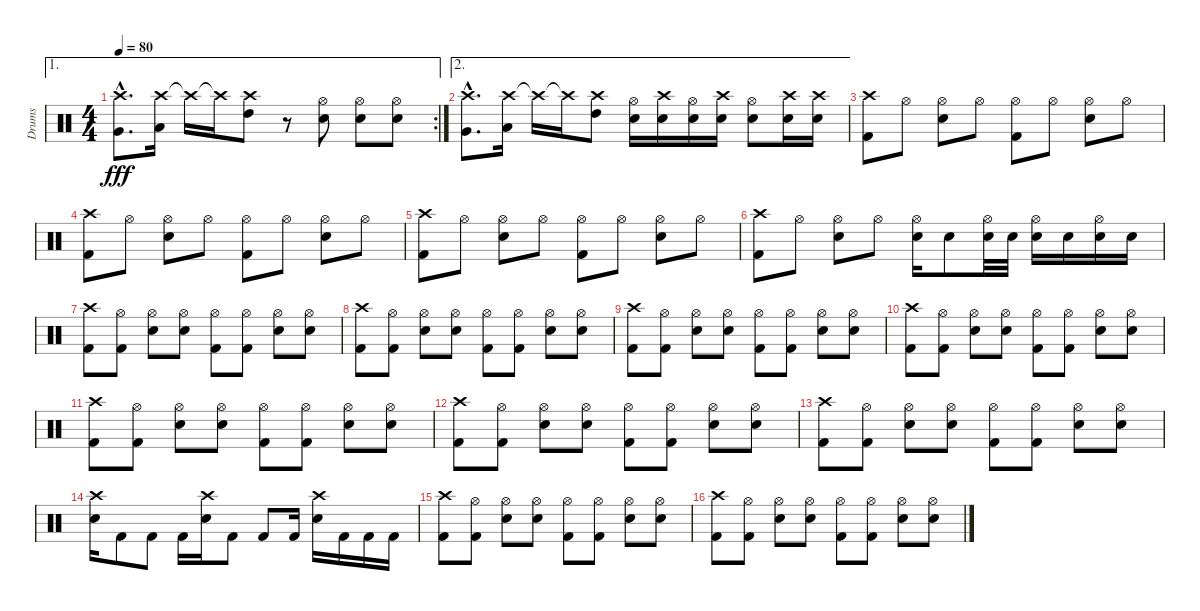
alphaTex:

\track ("Drums" "Drums") {instrument percussion}
\staff {score}
\articulation defaults
\ae 1
\rc 2
\ts (4 4)
\tempo 80
\clef neutral
\ks c
("Crash high (hit)"{hac} "Very Low Tom (hit)"{hac}).8{d dy fff} ("Crash high (hit)" "Low Tom (hit)").16 "Crash high (hit)"{t}.16 "Crash high (hit)"{t}.16 ("Crash high (hit)" "High Tom (hit)").8 r.8 ("Hi-Hat (open)" "Electric Snare (hit)").8 ("Hi-Hat (open)" "Electric Snare (hit)").8 ("Hi-Hat (open)" "Electric Snare (hit)").8 |
\ae 2
("Crash high (hit)"{hac} "Very Low Tom (hit)"{hac}).8{d} ("Crash high (hit)" "Low Tom (hit)").16 "Crash high (hit)"{t}.16 "Crash high (hit)"{t}.16 ("Crash high (hit)" "High Tom (hit)").8 ("Hi-Hat (open)" "Electric Snare (hit)").16 ("Crash high (hit)" "Electric Snare (hit)").16 ("Hi-Hat (open)" "Electric Snare (hit)").16 ("Crash high (hit)" "Electric Snare (hit)").16 ("Hi-Hat (open)" "Electric Snare (hit)").8 ("Crash high (hit)" "Electric Snare (hit)").16 ("Crash high (hit)" "Electric Snare (hit)").16 |
("Crash high (hit)" "Kick (hit) 2").8 "Hi-Hat (open)".8 ("Hi-Hat (open)" "Electric Snare (hit)").8 "Hi-Hat (open)".8 ("Hi-Hat (open)" "Kick (hit) 2").8 "Hi-Hat (open)".8 ("Hi-Hat (open)" "Electric Snare (hit)").8 "Hi-Hat (open)".8 |
("Crash high (hit)" "Kick (hit) 2").8 "Hi-Hat (open)".8 ("Hi-Hat (open)" "Electric Snare (hit)").8 "Hi-Hat (open)".8 ("Hi-Hat (open)" "Kick (hit) 2").8 "Hi-Hat (open)".8 ("Hi-Hat (open)" "Electric Snare (hit)").8 "Hi-Hat (open)".8 |
("Crash high (hit)" "Kick (hit) 2").8 "Hi-Hat (open)".8 ("Hi-Hat (open)" "Electric Snare (hit)").8 "Hi-Hat (open)".8 ("Hi-Hat (open)" "Kick (hit) 2").8 "Hi-Hat (open)".8 ("Hi-Hat (open)" "Electric Snare (hit)").8 "Hi-Hat (open)".8 |
("Crash high (hit)" "Kick (hit) 2").8 "Hi-Hat (open)".8 ("Hi-Hat (open)" "Electric Snare (hit)").8 "Hi-Hat (open)".8 ("Hi-Hat (open)" "Electric Snare (hit)").16 "Electric Snare (hit)".8 ("Hi-Hat (open)" "Electric Snare (hit)").32 "Electric Snare (hit)".32 ("Hi-Hat (open)" "Electric Snare (hit)").16 "Electric Snare (hit)".16 ("Hi-Hat (open)" "Electric Snare (hit)").16 "Electric Snare (hit)".16 |
("Crash high (hit)" "Kick (hit) 2").8 ("Hi-Hat (open)" "Kick (hit) 2").8 ("Hi-Hat (open)" "Electric Snare (hit)").8 ("Hi-Hat (open)" "Electric Snare (hit)").8 ("Hi-Hat (open)" "Kick (hit) 2").8 ("Hi-Hat (open)" "Kick (hit) 2").8 ("Hi-Hat (open)" "Electric Snare (hit)").8 ("Hi-Hat (open)" "Electric Snare (hit)").8 |
("Crash high (hit)" "Kick (hit) 2").8 ("Hi-Hat (open)" "Kick (hit) 2").8 ("Hi-Hat (open)" "Electric Snare (hit)").8 ("Hi-Hat (open)" "Electric Snare (hit)").8 ("Hi-Hat (open)" "Kick (hit) 2").8 ("Hi-Hat (open)" "Kick (hit) 2").8 ("Hi-Hat (open)" "Electric Snare (hit)").8 ("Hi-Hat (open)" "Electric Snare (hit)").8 |
("Crash high (hit)" "Kick (hit) 2").8 ("Hi-Hat (open)" "Kick (hit) 2").8 ("Hi-Hat (open)" "Electric Snare (hit)").8 ("Hi-Hat (open)" "Electric Snare (hit)").8 ("Hi-Hat (open)" "Kick (hit) 2").8 ("Hi-Hat (open)" "Kick (hit) 2").8 ("Hi-Hat (open)" "Electric Snare (hit)").8 ("Hi-Hat (open)" "Electric Snare (hit)").8 |
("Crash high (hit)" "Kick (hit) 2").8 ("Hi-Hat (open)" "Kick (hit) 2").8 ("Hi-Hat (open)" "Electric Snare (hit)").8 ("Hi-Hat (open)" "Electric Snare (hit)").8 ("Hi-Hat (open)" "Kick (hit) 2").8 ("Hi-Hat (open)" "Kick (hit) 2").8 ("Hi-Hat (open)" "Electric Snare (hit)").8 ("Hi-Hat (open)" "Electric Snare (hit)").8 |
("Crash high (hit)" "Kick (hit) 2").8 ("Hi-Hat (open)" "Kick (hit) 2").8 ("Hi-Hat (open)" "Electric Snare (hit)").8 ("Hi-Hat (open)" "Electric Snare (hit)").8 ("Hi-Hat (open)" "Kick (hit) 2").8 ("Hi-Hat (open)" "Kick (hit) 2").8 ("Hi-Hat (open)" "Electric Snare (hit)").8 ("Hi-Hat (open)" "Electric Snare (hit)").8 |
("Crash high (hit)" "Kick (hit) 2").8 ("Hi-Hat (open)" "Kick (hit) 2").8 ("Hi-Hat (open)" "Electric Snare (hit)").8 ("Hi-Hat (open)" "Electric Snare (hit)").8 ("Hi-Hat (open)" "Kick (hit) 2").8 ("Hi-Hat (open)" "Kick (hit) 2").8 ("Hi-Hat (open)" "Electric Snare (hit)").8 ("Hi-Hat (open)" "Electric Snare (hit)").8 |
("Crash high (hit)" "Kick (hit) 2").8 ("Hi-Hat (open)" "Kick (hit) 2").8 ("Hi-Hat (open)" "Electric Snare (hit)").8 ("Hi-Hat (open)" "Electric Snare (hit)").8 ("Hi-Hat (open)" "Kick (hit) 2").8 ("Hi-Hat (open)" "Kick (hit) 2").8 ("Hi-Hat (open)" "Electric Snare (hit)").8 ("Hi-Hat (open)" "Electric Snare (hit)").8 |
("Crash high (hit)" "Electric Snare (hit)").16 "Kick (hit) 2".8 "Kick (hit) 2".8 "Kick (hit) 2".16 ("Crash high (hit)" "Electric Snare (hit)").16 "Kick (hit) 2".8 "Kick (hit) 2".8 "Kick (hit) 2".16 ("Crash high (hit)" "Electric Snare (hit)").16 "Kick (hit) 2".16 "Kick (hit) 2".16 "Kick (hit) 2".16 |
("Crash high (hit)" "Kick (hit) 2").8 ("Hi-Hat (open)" "Kick (hit) 2").8 ("Hi-Hat (open)" "Electric Snare (hit)").8 ("Hi-Hat (open)" "Electric Snare (hit)").8 ("Hi-Hat (open)" "Kick (hit) 2").8 ("Hi-Hat (open)" "Kick (hit) 2").8 ("Hi-Hat (open)" "Electric Snare (hit)").8 ("Hi-Hat (open)" "Electric Snare (hit)").8 |
("Crash high (hit)" "Kick (hit) 2").8 ("Hi-Hat (open)" "Kick (hit) 2").8 ("Hi-Hat (open)" "Electric Snare (hit)").8 ("Hi-Hat (open)" "Electric Snare (hit)").8 ("Hi-Hat (open)" "Kick (hit) 2").8 ("Hi-Hat (open)" "Kick (hit) 2").8 ("Hi-Hat (open)" "Electric Snare (hit)").8 ("Hi-Hat (open)" "Electric Snare (hit)").8
